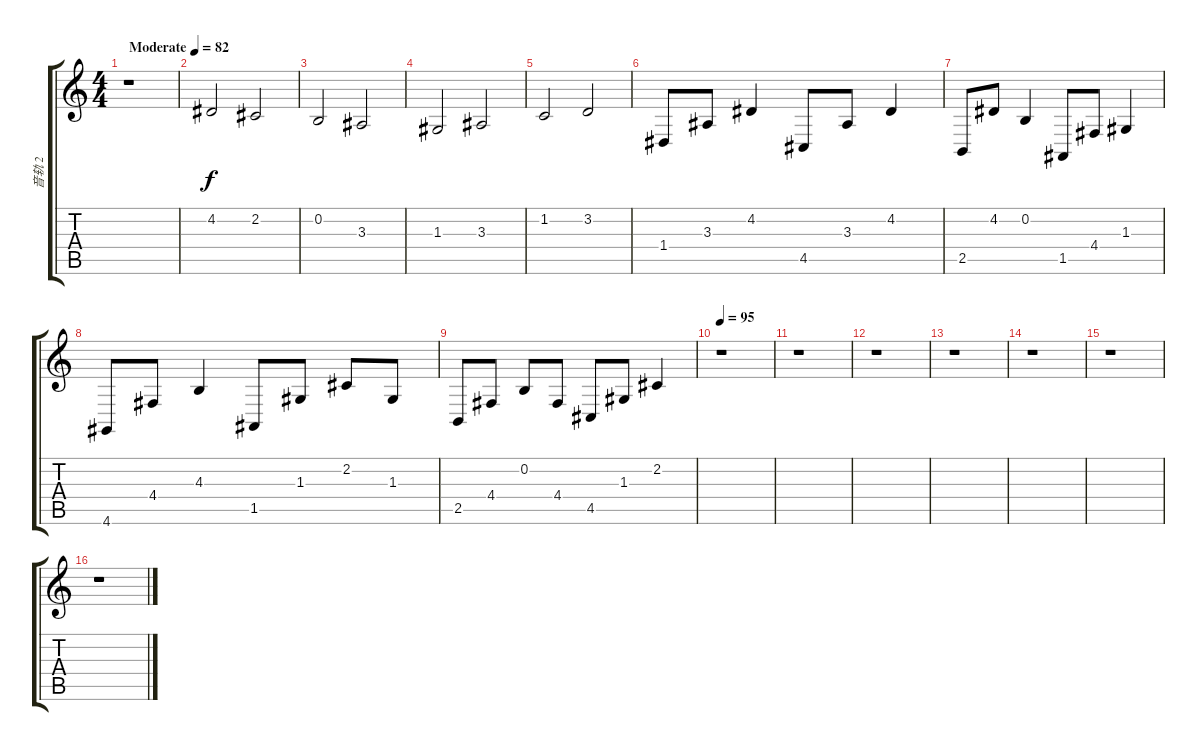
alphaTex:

\track ("音轨 2" "音轨 2") {instrument acousticgrandpiano}
\staff {score tabs}
\tuning (E4 B3 G3 D3 A2 E2) {hide}
\ts (4 4)
\tempo (82 "Moderate")
\clef g2
\ks c
r.1{dy f instrument acousticgrandpiano} |
4.2.2 2.2.2 |
0.2.2 3.3.2 |
1.3.2 3.3.2 |
1.2.2 3.2.2 |
1.4.8 3.3.8 4.2.4 4.5.8 3.3.8 4.2.4 |
2.5.8 4.2.8 0.2.4 1.5.8 4.4.8 1.3.4 |
4.6.8 4.4.8 4.3.4 1.5.8 1.3.8 2.2.8 1.3.8 |
2.5.8 4.4.8 0.2.8 4.4.8 4.5.8 1.3.8 2.2.4 |
\tempo 95
r.1 |
r.1 |
r.1 |
r.1 |
r.1 |
r.1 |
r.1
